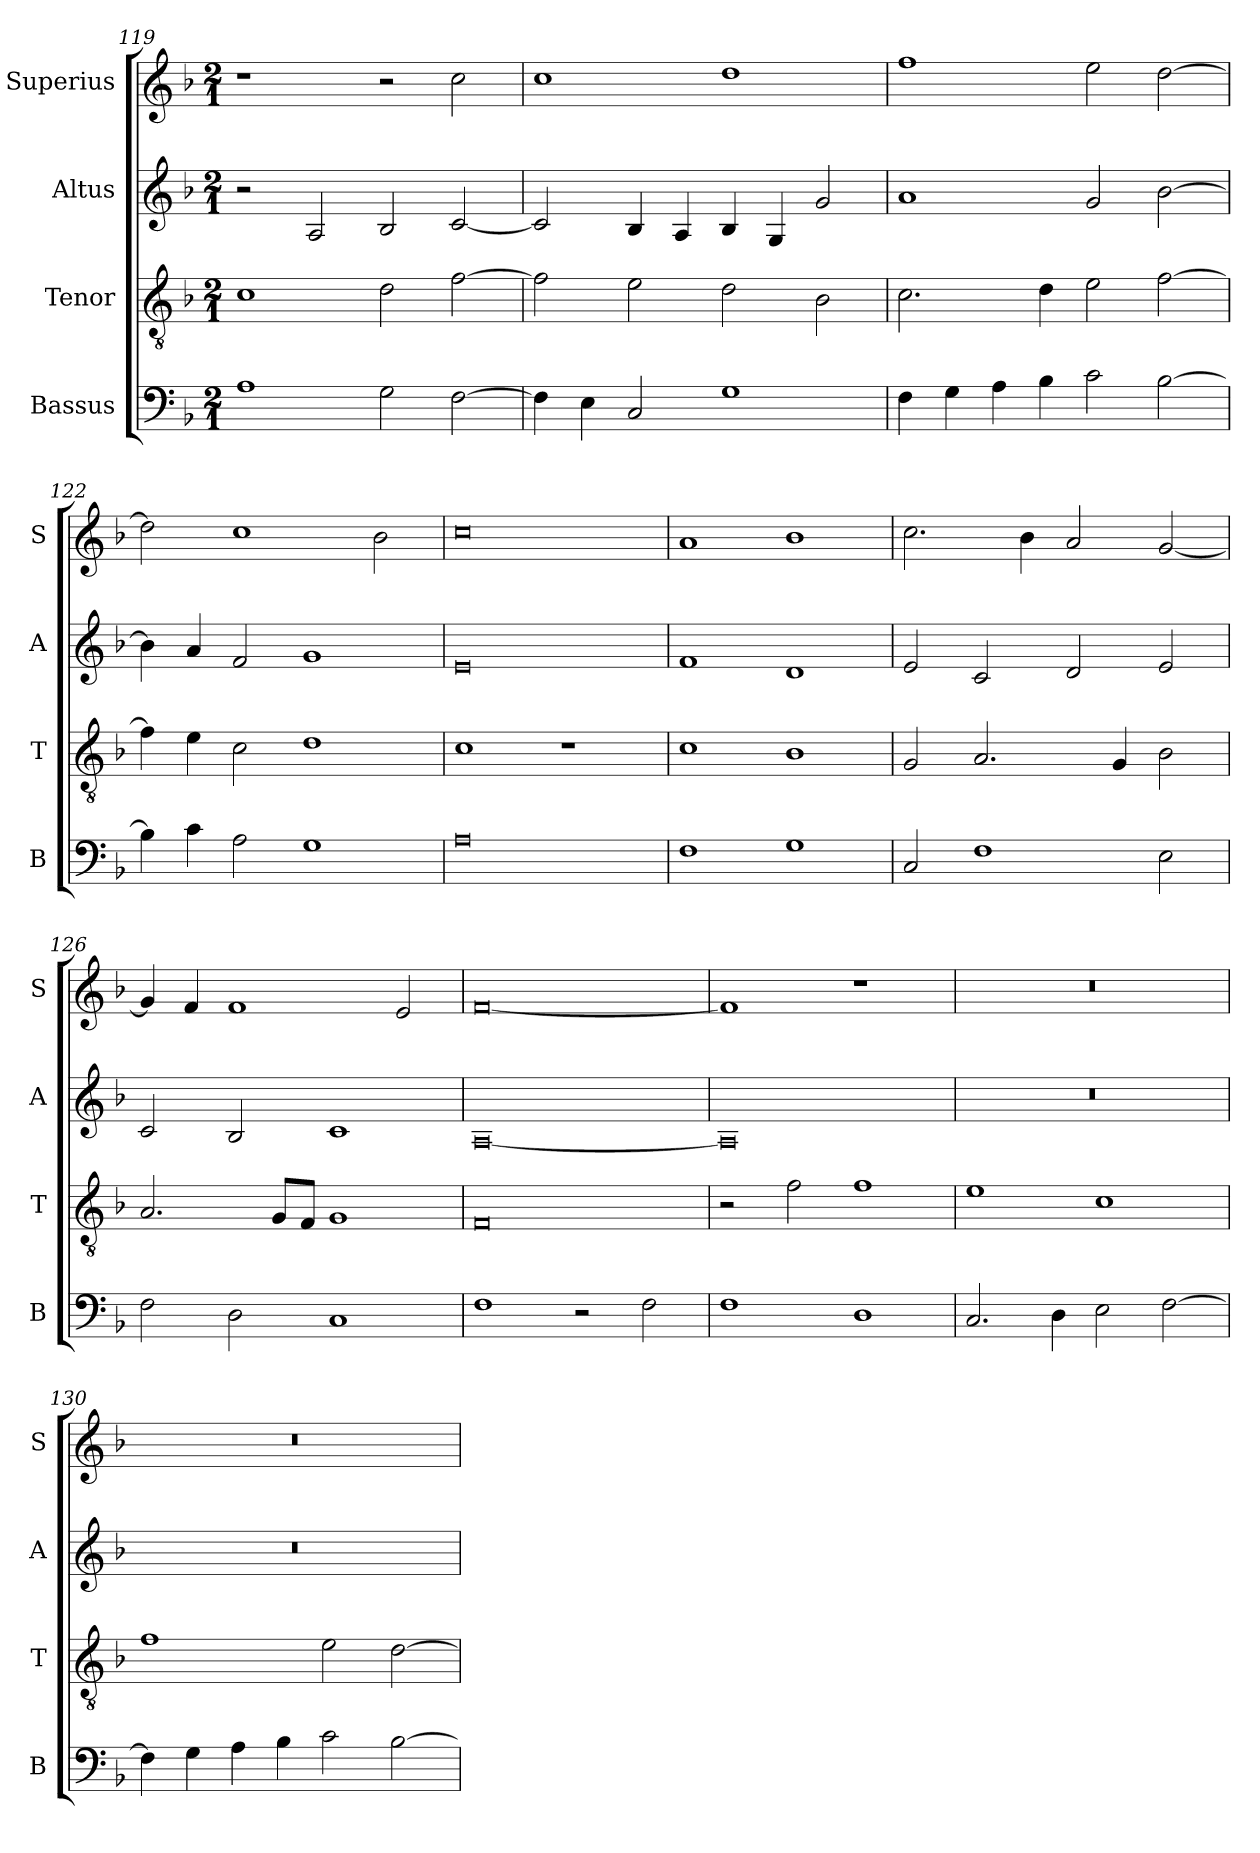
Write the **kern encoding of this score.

**kern	**kern	**kern	**kern
*part4	*part3	*part2	*part1
*staff4	*staff3	*staff2	*staff1
*I"Bassus	*I"Tenor	*I"Altus	*I"Superius
*I'B	*I'T	*I'A	*I'S
*clefF4	*clefGv2	*clefG2	*clefG2
*k[b-]	*k[b-]	*k[b-]	*k[b-]
*F:	*F:	*F:	*F:
*M2/1	*M2/1	*M2/1	*M2/1
=119	=119	=119	=119
1A	1c	2r	1r
.	.	2A	.
2G	2d	2B-	2r
[2F	[2f	[2c	2cc
=120	=120	=120	=120
4F]	2f]	2c]	1cc
4E	.	.	.
2C	2e	4B-	.
.	.	4A	.
1G	2d	4B-	1dd
.	.	4G	.
.	2B-	2g	.
=121	=121	=121	=121
4F	2.c	1a	1ff
4G	.	.	.
4A	.	.	.
4B-	4d	.	.
2c	2e	2g	2ee
[2B-	[2f	[2b-	[2dd
=122	=122	=122	=122
4B-]	4f]	4b-]	2dd]
4c	4e	4a	.
2A	2c	2f	1cc
1G	1d	1g	.
.	.	.	2b-
=123	=123	=123	=123
0A	1c	0e	0cc
.	1r	.	.
=124	=124	=124	=124
1F	1c	1f	1a
1G	1B-	1d	1b-
=125	=125	=125	=125
2C	2G	2e	2.cc
1F	2.A	2c	.
.	.	.	4b-
.	.	2d	2a
.	4G	.	.
2E	2B-	2e	[2g
=126	=126	=126	=126
2F	2.A	2c	4g]
.	.	.	4f
2D	.	2B-	1f
.	8GL	.	.
.	8FJ	.	.
1C	1G	1c	.
.	.	.	2e
=127	=127	=127	=127
1F	0F	[0A	[0f
2r	.	.	.
2F	.	.	.
=128	=128	=128	=128
1F	2r	0A]	1f]
.	2f	.	.
1D	1f	.	1r
=129	=129	=129	=129
2.C	1e	0r	0r
4D	.	.	.
2E	1c	.	.
[2F	.	.	.
=130	=130	=130	=130
4F]	1f	0r	0r
4G	.	.	.
4A	.	.	.
4B-	.	.	.
2c	2e	.	.
[2B-	[2d	.	.
=	=	=	=
*-	*-	*-	*-
